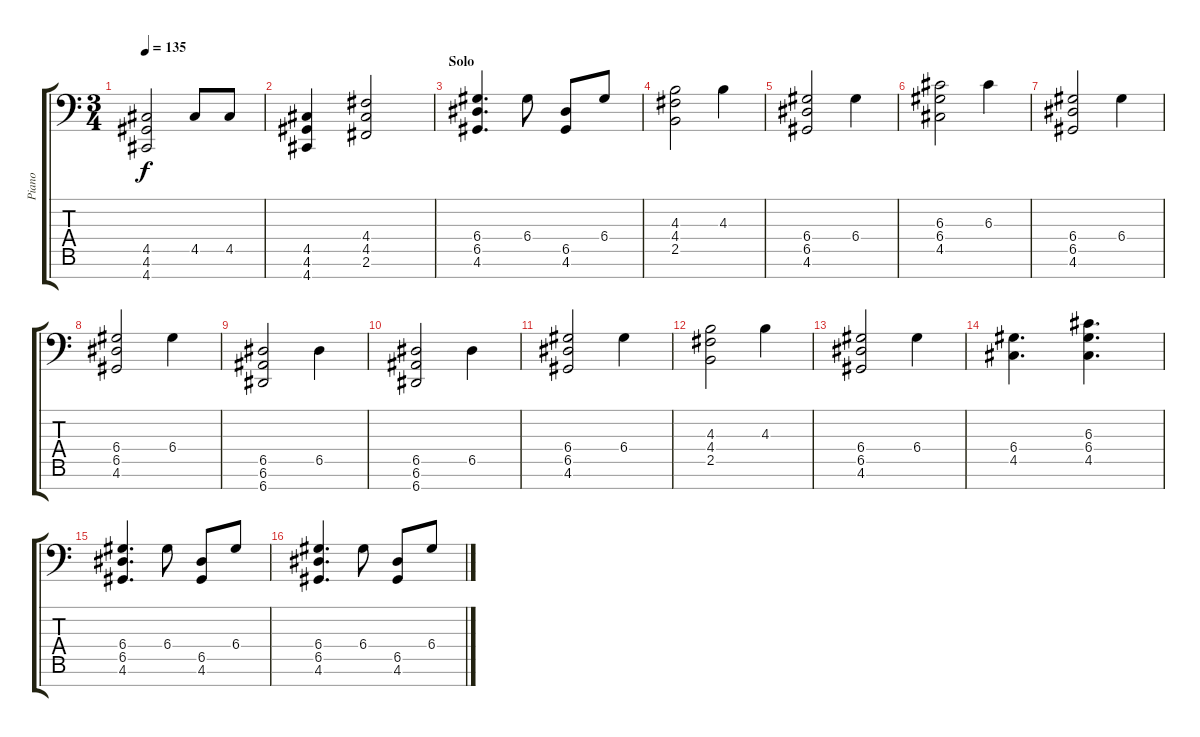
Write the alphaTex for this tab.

\track ("Piano" "Piano") {instrument acousticgrandpiano}
\staff {score tabs}
\tuning (E4 B3 G3 D3 A2 E2 A1) {hide}
\ts (3 4)
\tempo 135
\clef f4
\ks c
(4.5 4.6 4.7).2{dy f} 4.5.8 4.5.8 |
(4.5 4.6 4.7).4 (4.4 4.5 2.6).2 |
\section ("" "Solo")
(6.4 6.5 4.6).4{d} 6.4.8 (6.5 4.6).8 6.4.8 |
(4.3 4.4 2.5).2 4.3.4 |
(6.4 6.5 4.6).2 6.4.4 |
(6.3 6.4 4.5).2 6.3.4 |
(6.4 6.5 4.6).2 6.4.4 |
(6.4 6.5 4.6).2 6.4.4 |
(6.5 6.6 6.7).2 6.5.4 |
(6.5 6.6 6.7).2 6.5.4 |
(6.4 6.5 4.6).2 6.4.4 |
(4.3 4.4 2.5).2 4.3.4 |
(6.4 6.5 4.6).2 6.4.4 |
(6.4 4.5).4{d} (6.3 6.4 4.5).4{d} |
(6.4 6.5 4.6).4{d} 6.4.8 (6.5 4.6).8 6.4.8 |
(6.4 6.5 4.6).4{d} 6.4.8 (6.5 4.6).8 6.4.8
